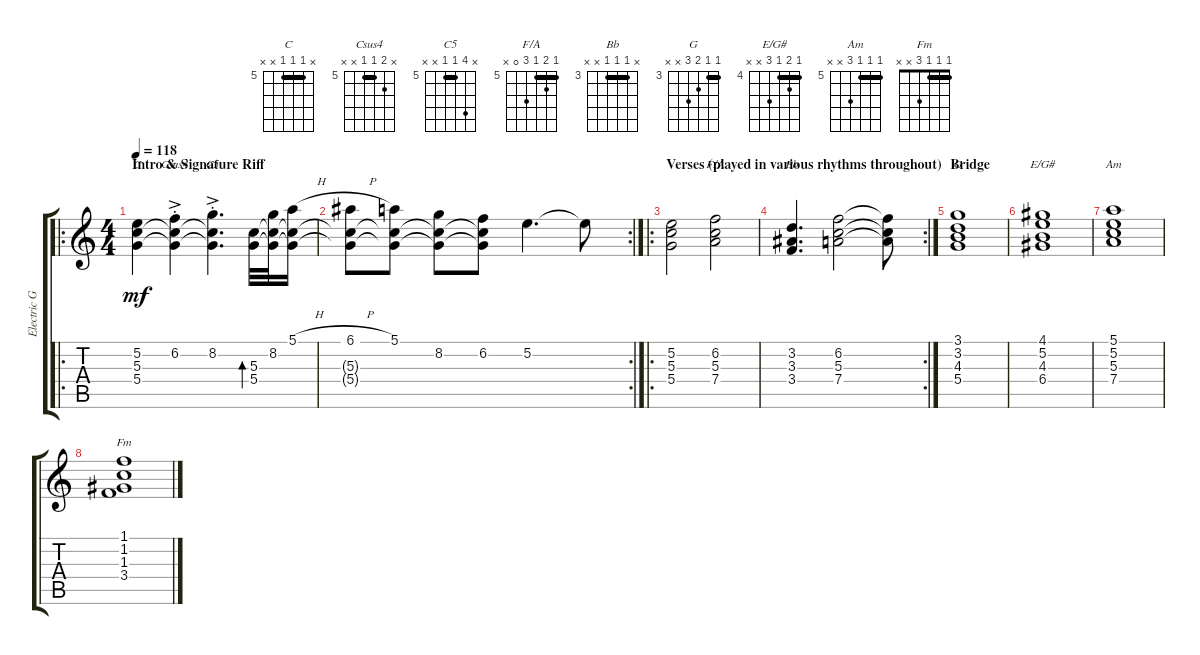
\track ("Electric Guitar" "Electric G") {instrument electricguitarclean}
\staff {score tabs}
\tuning (E4 B3 G3 D3 A2 E2) {hide}
\chord ("C" x 5 5 5 x x) {firstfret 5 barre 5}
\chord ("Csus4" x 6 5 5 x x) {firstfret 5 barre 5}
\chord ("C5" x 8 5 5 x x) {firstfret 5 barre 5}
\chord ("F/A" 5 6 5 7 0 x) {firstfret 5 barre 5}
\chord ("Bb" x 3 3 3 x x) {firstfret 3 barre 3}
\chord ("G" 3 3 4 5 x x) {firstfret 3 barre 3}
\chord ("E/G#" 4 5 4 6 x x) {firstfret 4 barre 4}
\chord ("Am" 5 5 5 7 x x) {firstfret 5 barre 5}
\chord ("Fm" 1 1 1 3 x x) {barre 1}
\ro
\ts (4 4)
\section ("" "Intro & Signature Riff")
\tempo 118
\clef g2
\ks c
(5.2 5.3 5.4).4{ch "C" dy mf instrument electricguitarclean} (6.2{ac st} 5.3{t} 5.4{t}).4{ch "Csus4"} (8.2{ac st} 5.3{t} 5.4{t}).4{d ch "C5"} (5.3 5.4).32{bd 60} (8.2 5.3{t} 5.4{t}).32 (5.1{h} 5.3{t} 5.4{t}).16 |
\rc 2
(6.1{h} 5.3{t} 5.4{t}).8 (5.1 5.3{t} 5.4{t}).8 (8.2 5.3{t} 5.4{t}).8 (6.2 5.3{t} 5.4{t}).8 5.2.4{d} 5.2{t}.8 |
\ro
\section ("" "Verses (played in various rhythms throughout)")
(5.2 5.3 5.4).2 (6.2 5.3 7.4).2{ch "F/A"} |
\rc 2
(3.2 3.3 3.4).4{d ch "Bb"} (6.2 5.3 7.4).2 (6.2{t} 5.3{t} 7.4{t}).8 |
\section ("" "Bridge")
(3.1 3.2 4.3 5.4).1{ch "G"} |
(4.1 5.2 4.3 6.4).1{ch "E/G#"} |
(5.1 5.2 5.3 7.4).1{ch "Am"} |
(1.1 1.2 1.3 3.4).1{ch "Fm"}
